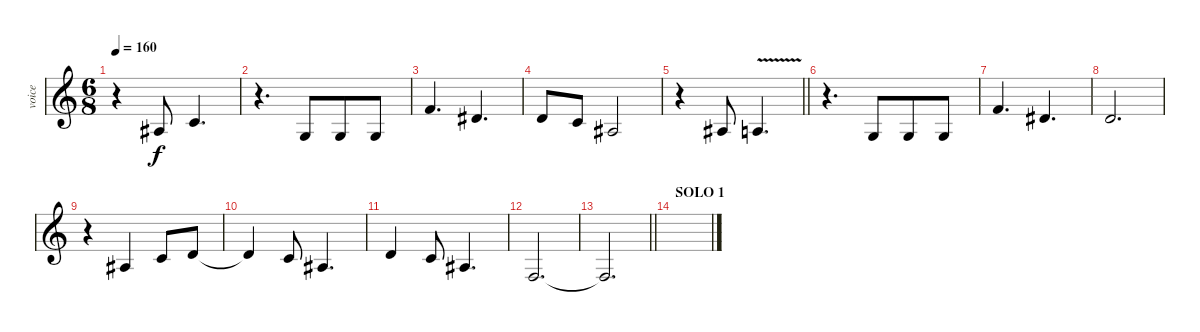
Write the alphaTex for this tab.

\track ("voice" "voice") {instrument altosax}
\staff {score}
\tuning (E4 B3 G3 D3 A2 E2) {hide}
\ts (6 8)
\tempo 160
\clef g2
\ks c
r.4{dy f} 3.3.8 1.2.4{d} |
r.4{d} 0.3.8 0.3.8 0.3.8 |
1.1.4{d} 4.2.4{d} |
3.2.8 1.2.8 3.3.2 |
\barLineRight lightlight
r.4 3.3.8 2.3{v}.4{d} |
r.4{d} 0.3.8 0.3.8 0.3.8 |
1.1.4{d} 4.2.4{d} |
3.2.2{d} |
r.4 3.3.4 1.2.8 3.2.8 |
3.2{t}.4 1.2.8 3.3.4{d} |
3.2.4 1.2.8 3.3.4{d} |
3.4.2{d} |
\barLineRight lightlight
3.4{t}.2{d} |
\section ("" "SOLO 1")
